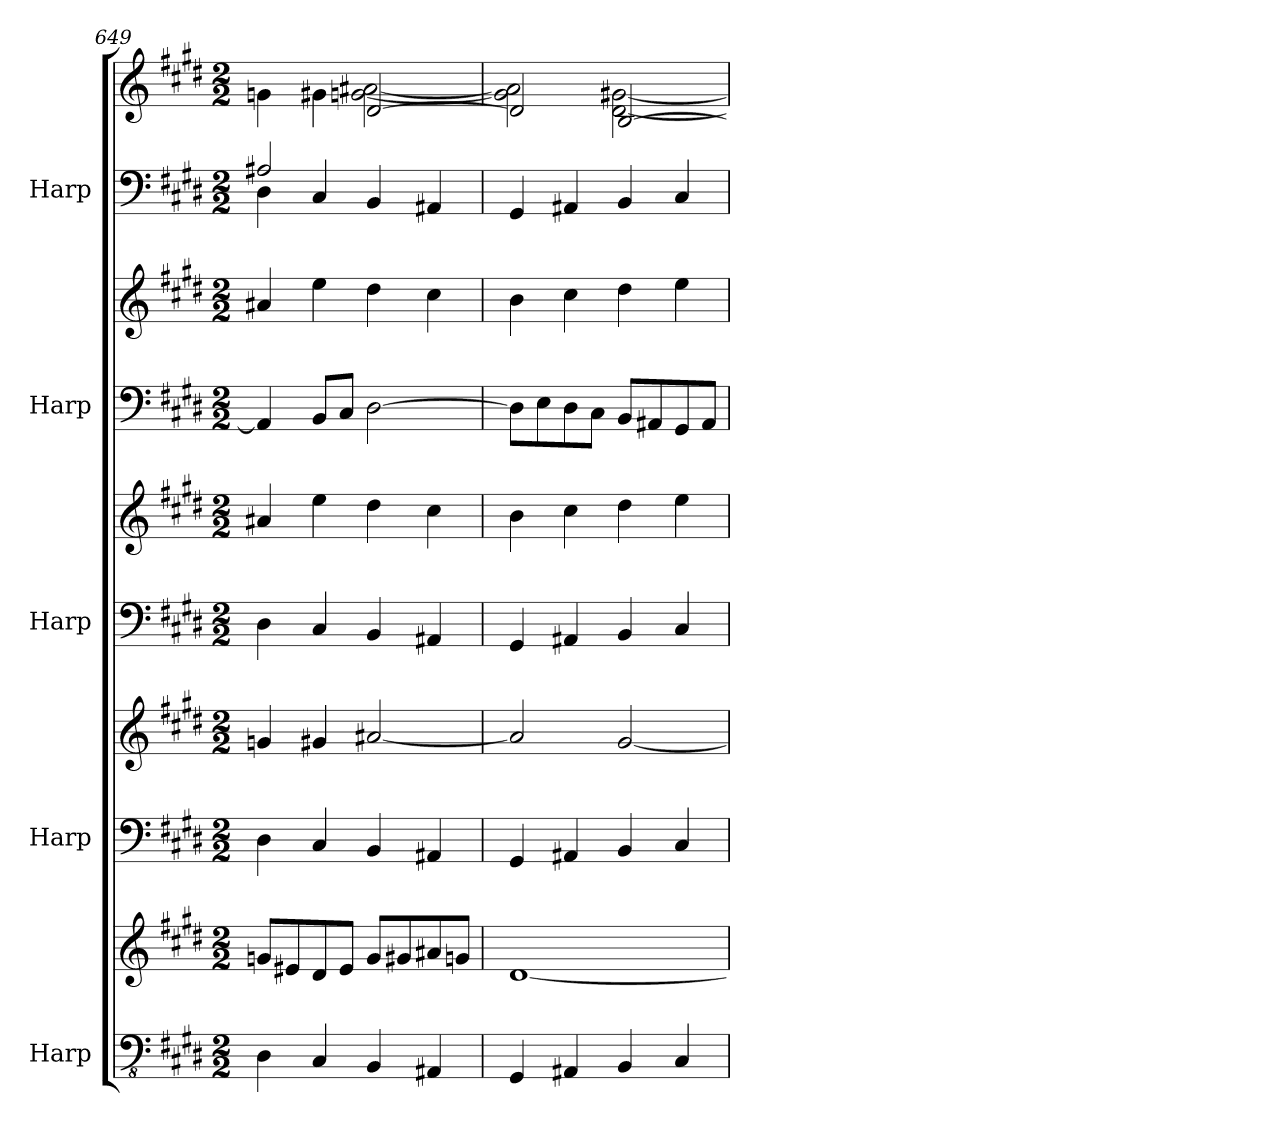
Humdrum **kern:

**kern	**kern	**kern	**kern	**kern	**kern	**kern	**kern	**kern	**kern
*part5	*part5	*part4	*part4	*part3	*part3	*part2	*part2	*part1	*part1
*staff10	*staff9	*staff8	*staff7	*staff6	*staff5	*staff4	*staff3	*staff2	*staff1
*I"Harp	*	*I"Harp	*	*I"Harp	*	*I"Harp	*	*I"Harp	*
*I'Hp	*	*I'Hp	*	*I'Hp	*	*I'Hp	*	*I'Hp	*
*clefFv4	*clefG2	*clefF4	*clefG2	*clefF4	*clefG2	*clefF4	*clefG2	*clefF4	*clefG2
*k[f#c#g#d#]	*k[f#c#g#d#]	*k[f#c#g#d#]	*k[f#c#g#d#]	*k[f#c#g#d#]	*k[f#c#g#d#]	*k[f#c#g#d#]	*k[f#c#g#d#]	*k[f#c#g#d#]	*k[f#c#g#d#]
*M2/2	*M2/2	*M2/2	*M2/2	*M2/2	*M2/2	*M2/2	*M2/2	*M2/2	*M2/2
=649	=649	=649	=649	=649	=649	=649	=649	=649	=649
*	*	*	*	*	*	*	*	*^	*^
4DD#\	8gn/L	4D#\	4gn/	4D#\	4a#X/	4AA#/]	4a#X/	2A#X/	4D#\	2ryy	4gn\
.	8e#X/	.	.	.	.	.	.	.	.	.	.
4CC#/	8d#/	4C#/	4g#X/	4C#/	4ee\	8BB/L	4ee\	.	4C#/	.	4g#X\
.	8e#/J	.	.	.	.	8C#/J	.	.	.	.	.
4BBB/	8g/L	4BB/	[2a#X/	4BB/	4dd#\	[2D#\	4dd#\	2ryy	4BB/	[2d#/	[2gn\ [2a#X\
.	8g#X/	.	.	.	.	.	.	.	.	.	.
4AAA#X/	8a#X/	4AA#X/	.	4AA#X/	4cc#\	.	4cc#\	.	4AA#X/	.	.
.	8gn/J	.	.	.	.	.	.	.	.	.	.
*	*	*	*	*	*	*	*	*v	*v	*	*
=650	=650	=650	=650	=650	=650	=650	=650	=650	=650	=650
4GGG#/	[1d#	4GG#/	2a#/]	4GG#/	4b\	8D#\L]	4b\	4GG#/	2d#/]	2g\] 2a#\]
.	.	.	.	.	.	8E\	.	.	.	.
4AAA#X/	.	4AA#X/	.	4AA#X/	4cc#\	8D#\	4cc#\	4AA#X/	.	.
.	.	.	.	.	.	8C#\J	.	.	.	.
4BBB/	.	4BB/	[2g#/	4BB/	4dd#\	8BB/L	4dd#\	4BB/	[2B/	[2d#\ [2g#X\
.	.	.	.	.	.	8AA#X/	.	.	.	.
4CC#/	.	4C#/	.	4C#/	4ee\	8GG#/	4ee\	4C#/	.	.
.	.	.	.	.	.	8AA#/J	.	.	.	.
*	*	*	*	*	*	*	*	*	*v	*v
=	=	=	=	=	=	=	=	=	=
*-	*-	*-	*-	*-	*-	*-	*-	*-	*-
